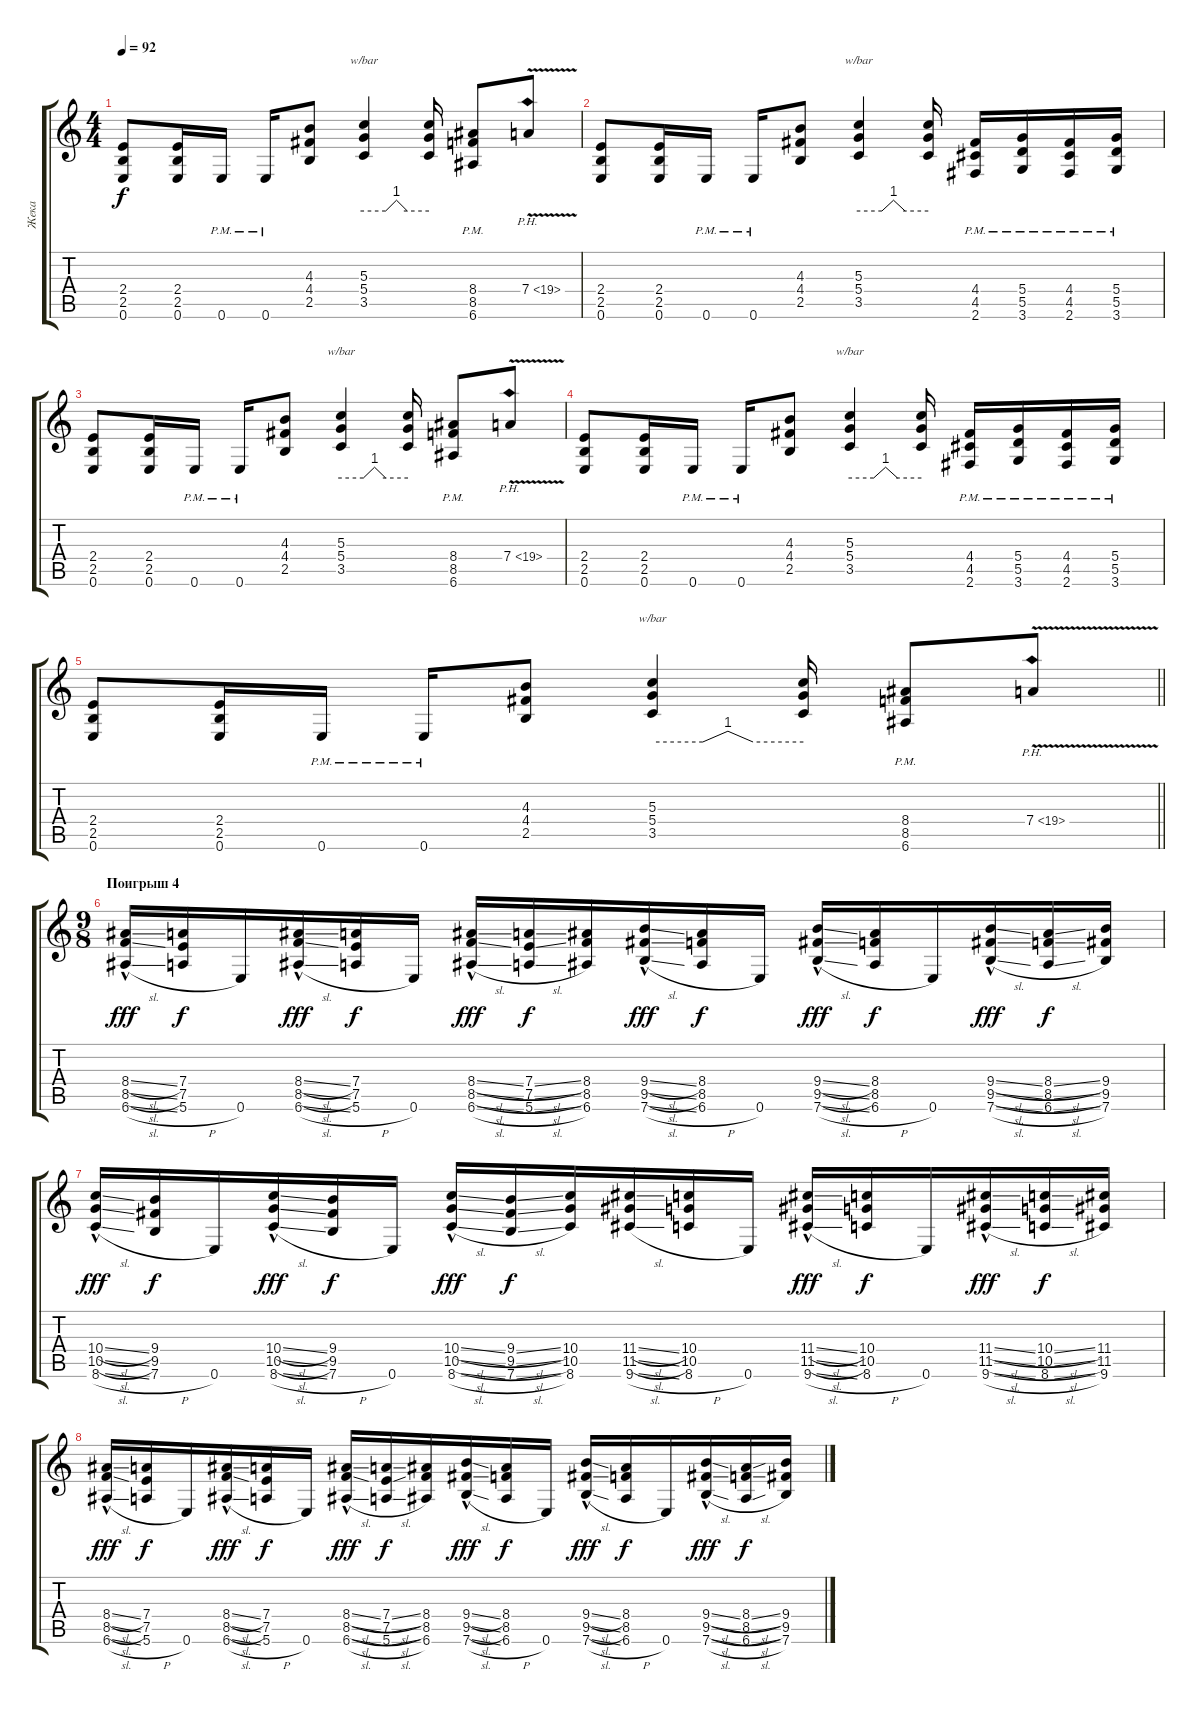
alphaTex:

\track ("Жека" "Жека") {instrument distortionguitar}
\staff {score tabs}
\tuning (E4 B3 G3 D3 A2 E2) {hide}
\ts (4 4)
\tempo 92
\clef g2
\ks c
(2.4 2.5 0.6).8{dy f} (2.4 2.5 0.6).16 0.6{pm}.16 0.6{pm}.16 (4.3 4.4 2.5).8 (5.3 5.4 3.5).4{tbe (custom default 0 0 20 0 30 4 40 0 60 0)} (5.3{t} 5.4{t} 3.5{t}).16 (8.4 8.5 6.6{pm}).8 7.4{ph 12 v}.8 |
(2.4 2.5 0.6).8 (2.4 2.5 0.6).16 0.6{pm}.16 0.6{pm}.16 (4.3 4.4 2.5).8 (5.3 5.4 3.5).4{tbe (custom default 0 0 20 0 30 4 40 0 60 0)} (5.3{t} 5.4{t} 3.5{t}).16 (4.4 4.5 2.6{pm}).16 (5.4 5.5 3.6{pm}).16 (4.4 4.5 2.6{pm}).16 (5.4 5.5 3.6{pm}).16 |
(2.4 2.5 0.6).8 (2.4 2.5 0.6).16 0.6{pm}.16 0.6{pm}.16 (4.3 4.4 2.5).8 (5.3 5.4 3.5).4{tbe (custom default 0 0 20 0 30 4 40 0 60 0)} (5.3{t} 5.4{t} 3.5{t}).16 (8.4 8.5 6.6{pm}).8 7.4{ph 12 v}.8 |
(2.4 2.5 0.6).8 (2.4 2.5 0.6).16 0.6{pm}.16 0.6{pm}.16 (4.3 4.4 2.5).8 (5.3 5.4 3.5).4{tbe (custom default 0 0 20 0 30 4 40 0 60 0)} (5.3{t} 5.4{t} 3.5{t}).16 (4.4 4.5 2.6{pm}).16 (5.4 5.5 3.6{pm}).16 (4.4 4.5 2.6{pm}).16 (5.4 5.5 3.6{pm}).16 |
\barLineRight lightlight
(2.4 2.5 0.6).8 (2.4 2.5 0.6).16 0.6{pm}.16 0.6{pm}.16 (4.3 4.4 2.5).8 (5.3 5.4 3.5).4{tbe (custom default 0 0 20 0 30 4 40 0 60 0)} (5.3{t} 5.4{t} 3.5{t}).16 (8.4 8.5 6.6{pm}).8 7.4{ph 12 v}.8 |
\ts (9 8)
\section ("" "Поигрыш 4")
(8.4{sl} 8.5{sl} 6.6{sl hac}).16{dy fff} (7.4 7.5 5.6{h}).16{dy f} 0.6.16 (8.4{sl} 8.5{sl} 6.6{sl hac}).16{dy fff} (7.4 7.5 5.6{h}).16{dy f} 0.6.16 (8.4{sl} 8.5{sl} 6.6{sl hac}).16{dy fff} (7.4{sl} 7.5{sl} 5.6{sl}).16{dy f} (8.4 8.5 6.6).16 (9.4{sl} 9.5{sl} 7.6{sl hac}).16{dy fff} (8.4 8.5 6.6{h}).16{dy f} 0.6.16 (9.4{sl} 9.5{sl} 7.6{sl hac}).16{dy fff} (8.4 8.5 6.6{h}).16{dy f} 0.6.16 (9.4{sl} 9.5{sl} 7.6{sl hac}).16{dy fff} (8.4{sl} 8.5{sl} 6.6{sl}).16{dy f} (9.4 9.5 7.6).16 |
(10.4{sl} 10.5{sl} 8.6{sl hac}).16{dy fff} (9.4 9.5 7.6{h}).16{dy f} 0.6.16 (10.4{sl} 10.5{sl} 8.6{sl hac}).16{dy fff} (9.4 9.5 7.6{h}).16{dy f} 0.6.16 (10.4{sl} 10.5{sl} 8.6{sl hac}).16{dy fff} (9.4{sl} 9.5{sl} 7.6{sl}).16{dy f} (10.4 10.5 8.6).16 (11.4{sl} 11.5{sl} 9.6{sl}).16 (10.4 10.5 8.6{h}).16 0.6.16 (11.4{sl} 11.5{sl} 9.6{sl hac}).16{dy fff} (10.4 10.5 8.6{h}).16{dy f} 0.6.16 (11.4{sl} 11.5{sl} 9.6{sl hac}).16{dy fff} (10.4{sl} 10.5{sl} 8.6{sl}).16{dy f} (11.4 11.5 9.6).16 |
(8.4{sl} 8.5{sl} 6.6{sl hac}).16{dy fff} (7.4 7.5 5.6{h}).16{dy f} 0.6.16 (8.4{sl} 8.5{sl} 6.6{sl hac}).16{dy fff} (7.4 7.5 5.6{h}).16{dy f} 0.6.16 (8.4{sl} 8.5{sl} 6.6{sl hac}).16{dy fff} (7.4{sl} 7.5{sl} 5.6{sl}).16{dy f} (8.4 8.5 6.6).16 (9.4{sl} 9.5{sl} 7.6{sl hac}).16{dy fff} (8.4 8.5 6.6{h}).16{dy f} 0.6.16 (9.4{sl} 9.5{sl} 7.6{sl hac}).16{dy fff} (8.4 8.5 6.6{h}).16{dy f} 0.6.16 (9.4{sl} 9.5{sl} 7.6{sl hac}).16{dy fff} (8.4{sl} 8.5{sl} 6.6{sl}).16{dy f} (9.4 9.5 7.6).16
